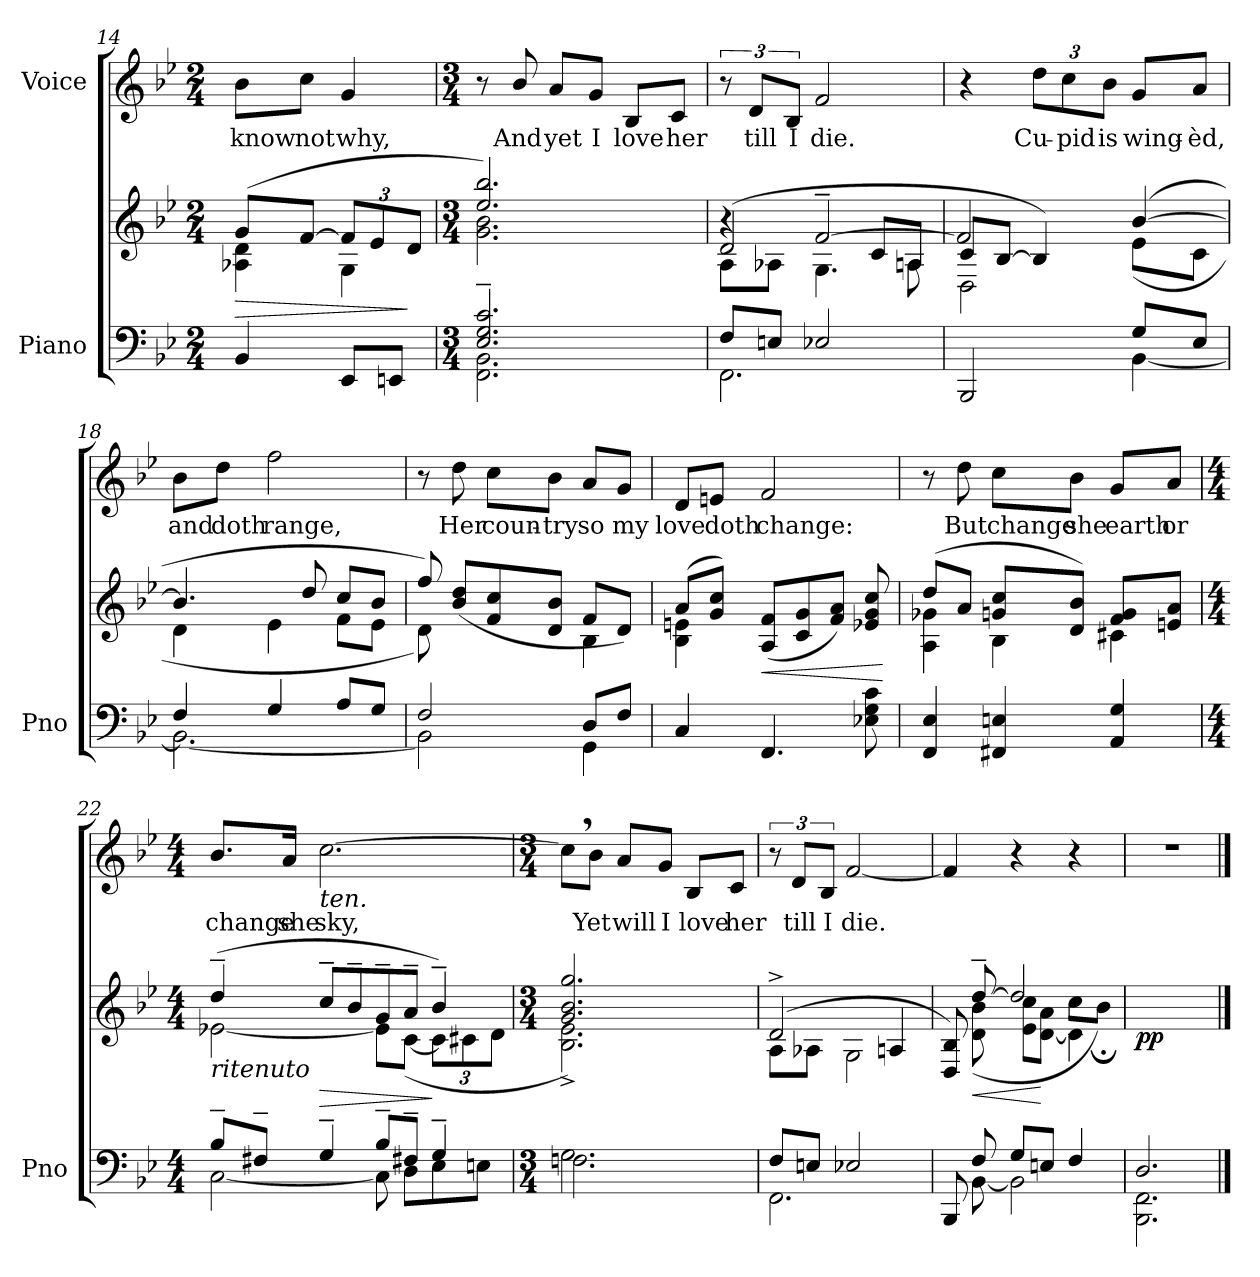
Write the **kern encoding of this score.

**kern	**kern	**dynam	**kern	**text
*part2	*part2	*part2	*part1	*part1
*staff3	*staff2	*staff2/3	*staff1	*staff1
*I"Piano	*	*	*I"Voice	*
*I'Pno	*	*	*	*
*clefF4	*clefG2	*	*clefG2	*
*k[b-e-]	*k[b-e-]	*	*k[b-e-]	*
*M2/4	*M2/4	*	*M2/4	*
=14	=14	=14	=14	=14
!	!LO:TX:b:i:t=rit.	!	!	!
!	!	!LO:HP:b	!	!LO:LY:b
*	*^	*	*	*
4BB-/	(8g/L	4A-X\ 4d\	>	8b-\L	know
!	!	!	!	!	!LO:LY:b
.	[8f/J	.	.	8cc\J	not
*	*Xbrackettup	*	*	*	*
!	!	!	!	!	!LO:LY:b
8EE-/L	12f/L]	4G\	.	4g/	why,
.	12e-/	.	.	.	.
8EEn/J	.	.	.	.	.
.	12d/J	.	]	.	.
!!LO:LB:g=z
=15	=15	=15	=15	=15	=15
*M3/4	*M3/4	*	*	*M3/4	*
*^	*	*	*	*	*
2.E-/~ 2.G/~ 2.c/~	2.FF\ 2.BB-\	2.ee-/ 2.bb-/)	2.g\ 2.b-\	.	8r	.
!	!	!	!	!	!	!LO:LY:b
.	.	.	.	.	8b-/	And
!	!	!	!	!	!	!LO:LY:b
.	.	.	.	.	8a/L	yet
!	!	!	!	!	!	!LO:LY:b
.	.	.	.	.	8g/J	I
!	!	!	!	!	!	!LO:LY:b
.	.	.	.	.	8B-/L	love
!	!	!	!	!	!	!LO:LY:b
.	.	.	.	.	8c/J	her
=16	=16	=16	=16	=16	=16	=16
*	*	*	*^	*	*	*
!	!	!	!	!	!LO:DY:b	!	!
!	!	!	!	!	!LO:DY:n=1:b	!	!
8F/L	2.FF\	(2d/	8A\L	4r	p other-dynamics	12r	.
!	!	!	!	!	!	!	!LO:LY:b
.	.	.	.	.	.	12d/L	till
8En/J	.	.	8A-X\J	.	.	.	.
!	!	!	!	!	!	!	!LO:LY:b
.	.	.	.	.	.	12B-/J	I
!	!	!	!	!	!	!	!LO:LY:b
2E-X/	.	.	4.G\	[2f~/	.	2f/	die.
.	.	8c/L	.	.	.	.	.
.	.	8An/J	8A\	.	.	.	.
!!LO:PB:g=z
=17	=17	=17	=17	=17	=17	=17	=17
!	!	!	!	!	!LO:DY:b	!	!
!	!	!	!	!	!LO:DY:n=1:b	!	!
2BBB-/	2ryy	8c/L	2D\	2f/]	mp other-dynamics	4r	.
.	.	[8B-/J	.	.	.	.	.
!	!	!	!	!	!	!	!LO:LY:b
.	.	4B-/])	.	.	.	12dd\L	Cu-
!	!	!	!	!	!	!	!LO:LY:b
.	.	.	.	.	.	12cc\	-pid
!	!	!	!	!	!	!	!LO:LY:b
.	.	.	.	.	.	12b-\J	is
!	!	!	!	!	!	!	!LO:LY:b
8G/L	[4BB-\	([4b-/	(8e-\L	4ryy	.	8g/L	wing-
!	!	!	!	!	!	!	!LO:LY:b
8E-/J	.	.	8c\J	.	.	8a/J	-èd,
*	*	*	*v	*v	*	*	*
=18	=18	=18	=18	=18	=18	=18
!	!	!	!	!	!	!LO:LY:b
4F/	2.BB-\_	4.b-/]	4d\	.	8b-\L	and
!	!	!	!	!	!	!LO:LY:b
.	.	.	.	.	8dd\J	doth
!	!	!	!	!	!	!LO:LY:b
4G/	.	.	4e-\	.	2ff\	range,
.	.	8dd/	.	.	.	.
8A/L	.	8cc/L	8f\L	.	.	.
8G/J	.	8b-/J	8e-\J	.	.	.
!!LO:LB:g=z
=19	=19	=19	=19	=19	=19	=19
2F/	2BB-\]	8ff/)	8d\)	.	8r	.
!	!	!	!	!	!	!LO:LY:b
.	.	(8b-/ 8dd/L	4.ryy	.	8dd\	Her
!	!	!	!	!	!	!LO:LY:b
.	.	8f/ 8cc/	.	.	8cc\L	coun-
!	!	!	!	!	!	!LO:LY:b
.	.	8d/ 8b-/J	.	.	8b-\J	-try
!	!	!	!	!	!	!LO:LY:b
8D/L	4GG\	8f/L	4B-\	.	8a/L	so
!	!	!	!	!	!	!LO:LY:b
8F/J	.	8d/J)	.	.	8g/J	my
*v	*v	*	*	*	*	*
=20	=20	=20	=20	=20	=20
!	!	!	!	!	!LO:LY:b
4C/	(8a/L	4B-\ 4en\	.	8d/L	love
!	!	!	!	!	!LO:LY:b
.	8g/ 8cc/J)	.	.	8en/J	doth
!	!	!	!LO:HP:b	!	!LO:LY:b
4.FF/	(8A/ 8f/L	2ryy	<	2f/	change:
.	8c/ 8g/	.	.	.	.
.	8f/ 8a/J)	.	.	.	.
8E-X\ 8G\ 8c\	8e-X/ 8g/ 8cc/	.	.	.	.
*	*v	*v	*	*	*
.	.	[	.	.
=21	=21	=21	=21	=21
*	*^	*	*	*
!	!	!	!LO:DY:b	!	!
!	!	!	!LO:DY:n=1:b	!	!
4FF/ 4E-/	(8dd/L	4A\ 4g-X\	f other-dynamics	8r	.
!	!	!	!	!	!LO:LY:b
.	8a/J	.	.	8dd\	But
!	!	!	!	!	!LO:LY:b
4FF#X/ 4En/	8gn/ 8cc/L	4B-\	.	8cc\L	change
!	!	!	!	!	!LO:LY:b
.	8d/ 8b-/J)	.	.	8b-\J	she
!	!	!	!	!	!LO:LY:b
4AA/ 4G/	8f/ 8g/L	4c#X\	.	8g/L	earth
!	!	!	!	!	!LO:LY:b
.	8en/ 8a/J	.	.	8a/J	or
!!LO:LB:g=z
=22	=22	=22	=22	=22	=22
*M4/4	*M4/4	*	*	*M4/4	*
*^	*	*	*	*	*
!	!	!LO:TX:b:i:t=ritenuto	!	!	!	!
!	!	!	!	!	!	!LO:LY:b
8B-~/L	[2C\	(4dd~/	[2e-X\	.	8.b-/L	change
8F#X~/J	.	.	.	.	.	.
!	!	!	!	!	!	!LO:LY:b
.	.	.	.	.	16a/Jk	she
!	!	!	!	!	!LO:TX:b:i:t=ten.	!
!	!	!	!	!LO:HP:b	!	!LO:LY:b
4G~/	.	8cc~/L	.	>	[2.cc\	sky,
.	.	8b-~/	.	.	.	.
8B-~/L	8C\]	8g~/	8e-\L]	.	.	.
8F#X~/J	8D\L	8a~/J	(>[8c\J	.	.	.
4G~/	8E-\	4b-~/)	12c\L]	]	.	.
.	.	.	12c#X\	.	.	.
.	8En\J	.	.	.	.	.
.	.	.	12d\J	.	.	.
=23	=23	=23	=23	=23	=23	=23
*M3/4	*	*M3/4	*	*	*M3/4	*
2.G\	2.Fn\	2.g/ 2.b-/ 2.gg/)	2.B-\^ 2.e-\^	.	8cc,\L]	.
!	!	!	!	!	!	!LO:LY:b
.	.	.	.	.	8b-\J	Yet
!	!	!	!	!	!	!LO:LY:b
.	.	.	.	.	8a/L	will
!	!	!	!	!	!	!LO:LY:b
.	.	.	.	.	8g/J	I
!	!	!	!	!	!	!LO:LY:b
.	.	.	.	.	8B-/L	love
!	!	!	!	!	!	!LO:LY:b
.	.	.	.	.	8c/J	her
!!LO:LB:g=z
=24	=24	=24	=24	=24	=24	=24
!	!	!	!	!LO:DY:b	!	!
!	!	!	!	!LO:DY:n=1:b	!	!
8F/L	2.FF\	(2d^>/	8A\L	p other-dynamics	12r	.
!	!	!	!	!	!	!LO:LY:b
.	.	.	.	.	12d/L	till
8En/J	.	.	8A-X\J	.	.	.
!	!	!	!	!	!	!LO:LY:b
.	.	.	.	.	12B-/J	I
!	!	!	!	!	!	!LO:LY:b
2E-X/	.	.	2G\	.	[2f/	die.
.	.	4An/	.	.	.	.
=25	=25	=25	=25	=25	=25	=25
*	*	*	*^	*	*	*
8BBB-/	8ryy	8D/ 8B-/)	8ryy	2ryy	.	4f/]	.
!	!	!	!	!	!LO:HP:b	!	!
8F/	[8BB-\	[8dd~/	(>8d\ 8b-\	.	<	.	.
8G/L	2BB-\]	2dd/]	8e-\ 8cc\L	.	.	4r	.
8En/J	.	.	[8d\ 8a\J	.	[	.	.
4F/	.	.	8cc~>\L	4d\]	.	4r	.
.	.	.	8b-;<\J)	.	.	.	.
*	*	*	*v	*v	*	*	*
=26	=26	=26	=26	=26	=26	=26
!	!	!	!	!LO:DY:b	!	!
*	*	*v	*v	*	*	*
2.D/	2.BBB-\ 2.FF\	2.ryy	pp	2.r	.
*v	*v	*	*	*	*
==	==	==	==	==
*-	*-	*-	*-	*-
